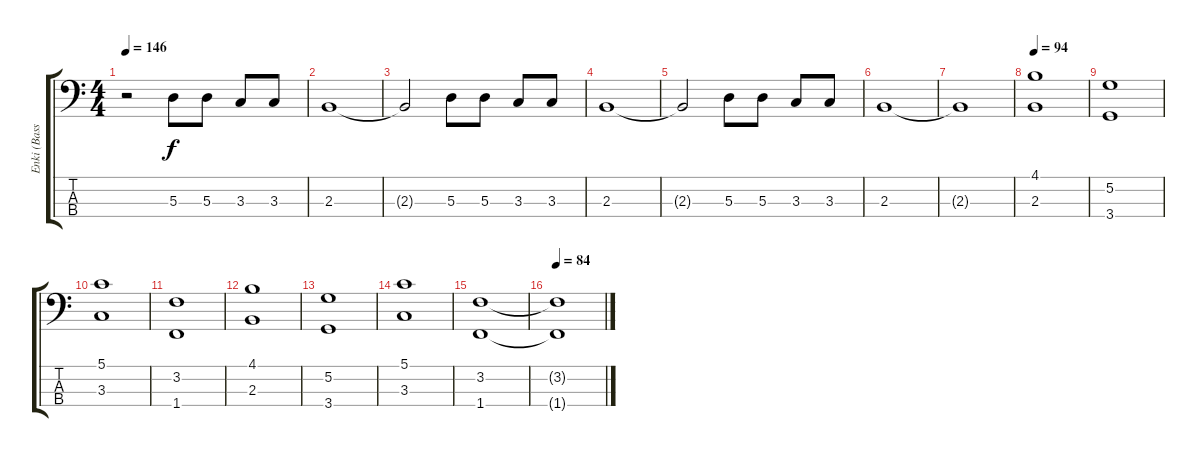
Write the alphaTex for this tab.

\track ("Enki (Bass)" "Enki (Bass") {instrument electricbassfinger}
\staff {score tabs}
\tuning (G2 D2 A1 E1) {hide}
\ts (4 4)
\tempo 146
\clef f4
\ks c
r.2{dy f} 5.3.8 5.3.8 3.3.8 3.3.8 |
2.3.1 |
2.3{t}.2 5.3.8 5.3.8 3.3.8 3.3.8 |
2.3.1 |
2.3{t}.2 5.3.8 5.3.8 3.3.8 3.3.8 |
2.3.1 |
2.3{t}.1 |
\tempo 94
(4.1 2.3).1{instrument electricbassfinger} |
(5.2 3.4).1 |
(5.1 3.3).1 |
(3.2 1.4).1 |
(4.1 2.3).1 |
(5.2 3.4).1 |
(5.1 3.3).1 |
(3.2 1.4).1 |
\tempo 84
(3.2{t} 1.4{t}).1
